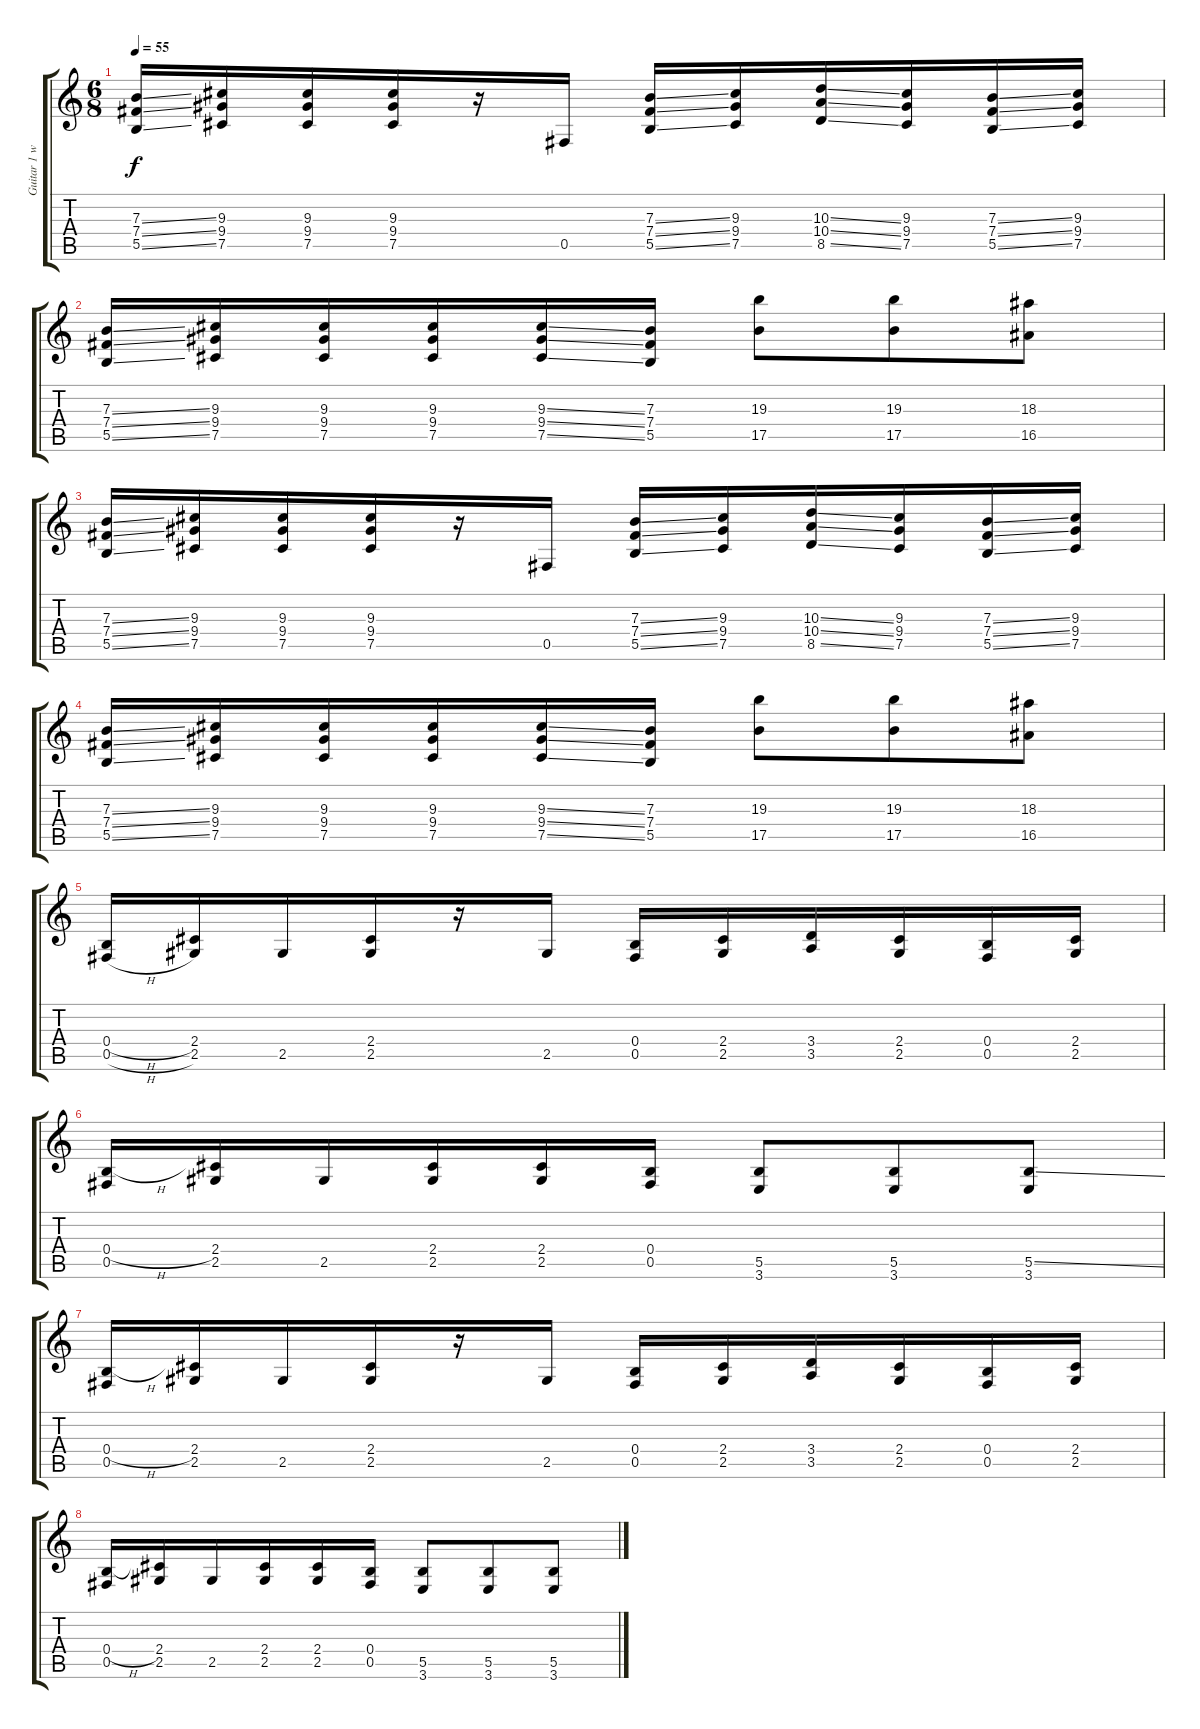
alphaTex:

\track ("Guitar 1 w/ Distorsion " "Guitar 1 w") {instrument distortionguitar}
\staff {score tabs}
\tuning (Db4 Ab3 E3 B2 Gb2 Db2) {hide}
\ts (6 8)
\tempo 55
\clef g2
\ks c
(7.3{ss} 7.4{ss} 5.5{ss}).16{dy f} (9.3 9.4 7.5).16 (9.3 9.4 7.5).16 (9.3 9.4 7.5).16 r.16 0.5.16 (7.3{ss} 7.4{ss} 5.5{ss}).16 (9.3 9.4 7.5).16 (10.3{ss} 10.4{ss} 8.5{ss}).16 (9.3 9.4 7.5).16 (7.3{ss} 7.4{ss} 5.5{ss}).16 (9.3 9.4 7.5).16 |
(7.3{ss} 7.4{ss} 5.5{ss}).16 (9.3 9.4 7.5).16 (9.3 9.4 7.5).16 (9.3 9.4 7.5).16 (9.3{ss} 9.4{ss} 7.5{ss}).16 (7.3 7.4 5.5).16 (19.3 17.5).8 (19.3 17.5).8 (18.3 16.5).8 |
(7.3{ss} 7.4{ss} 5.5{ss}).16 (9.3 9.4 7.5).16 (9.3 9.4 7.5).16 (9.3 9.4 7.5).16 r.16 0.5.16 (7.3{ss} 7.4{ss} 5.5{ss}).16 (9.3 9.4 7.5).16 (10.3{ss} 10.4{ss} 8.5{ss}).16 (9.3 9.4 7.5).16 (7.3{ss} 7.4{ss} 5.5{ss}).16 (9.3 9.4 7.5).16 |
(7.3{ss} 7.4{ss} 5.5{ss}).16 (9.3 9.4 7.5).16 (9.3 9.4 7.5).16 (9.3 9.4 7.5).16 (9.3{ss} 9.4{ss} 7.5{ss}).16 (7.3 7.4 5.5).16 (19.3 17.5).8 (19.3 17.5).8 (18.3 16.5).8 |
(0.4{h} 0.5{h}).16 (2.4 2.5).16 2.5.16 (2.4 2.5).16 r.16 2.5.16 (0.4 0.5).16 (2.4 2.5).16 (3.4 3.5).16 (2.4 2.5).16 (0.4 0.5).16 (2.4 2.5).16 |
(0.4{h} 0.5).16 (2.4 2.5).16 2.5.16 (2.4 2.5).16 (2.4 2.5).16 (0.4 0.5).16 (5.5 3.6).8 (5.5 3.6).8 (5.5{ss} 3.6).8 |
(0.4{h} 0.5).16 (2.4 2.5).16 2.5.16 (2.4 2.5).16 r.16 2.5.16 (0.4 0.5).16 (2.4 2.5).16 (3.4 3.5).16 (2.4 2.5).16 (0.4 0.5).16 (2.4 2.5).16 |
(0.4{h} 0.5).16 (2.4 2.5).16 2.5.16 (2.4 2.5).16 (2.4 2.5).16 (0.4 0.5).16 (5.5 3.6).8 (5.5 3.6).8 (5.5{ss} 3.6).8
